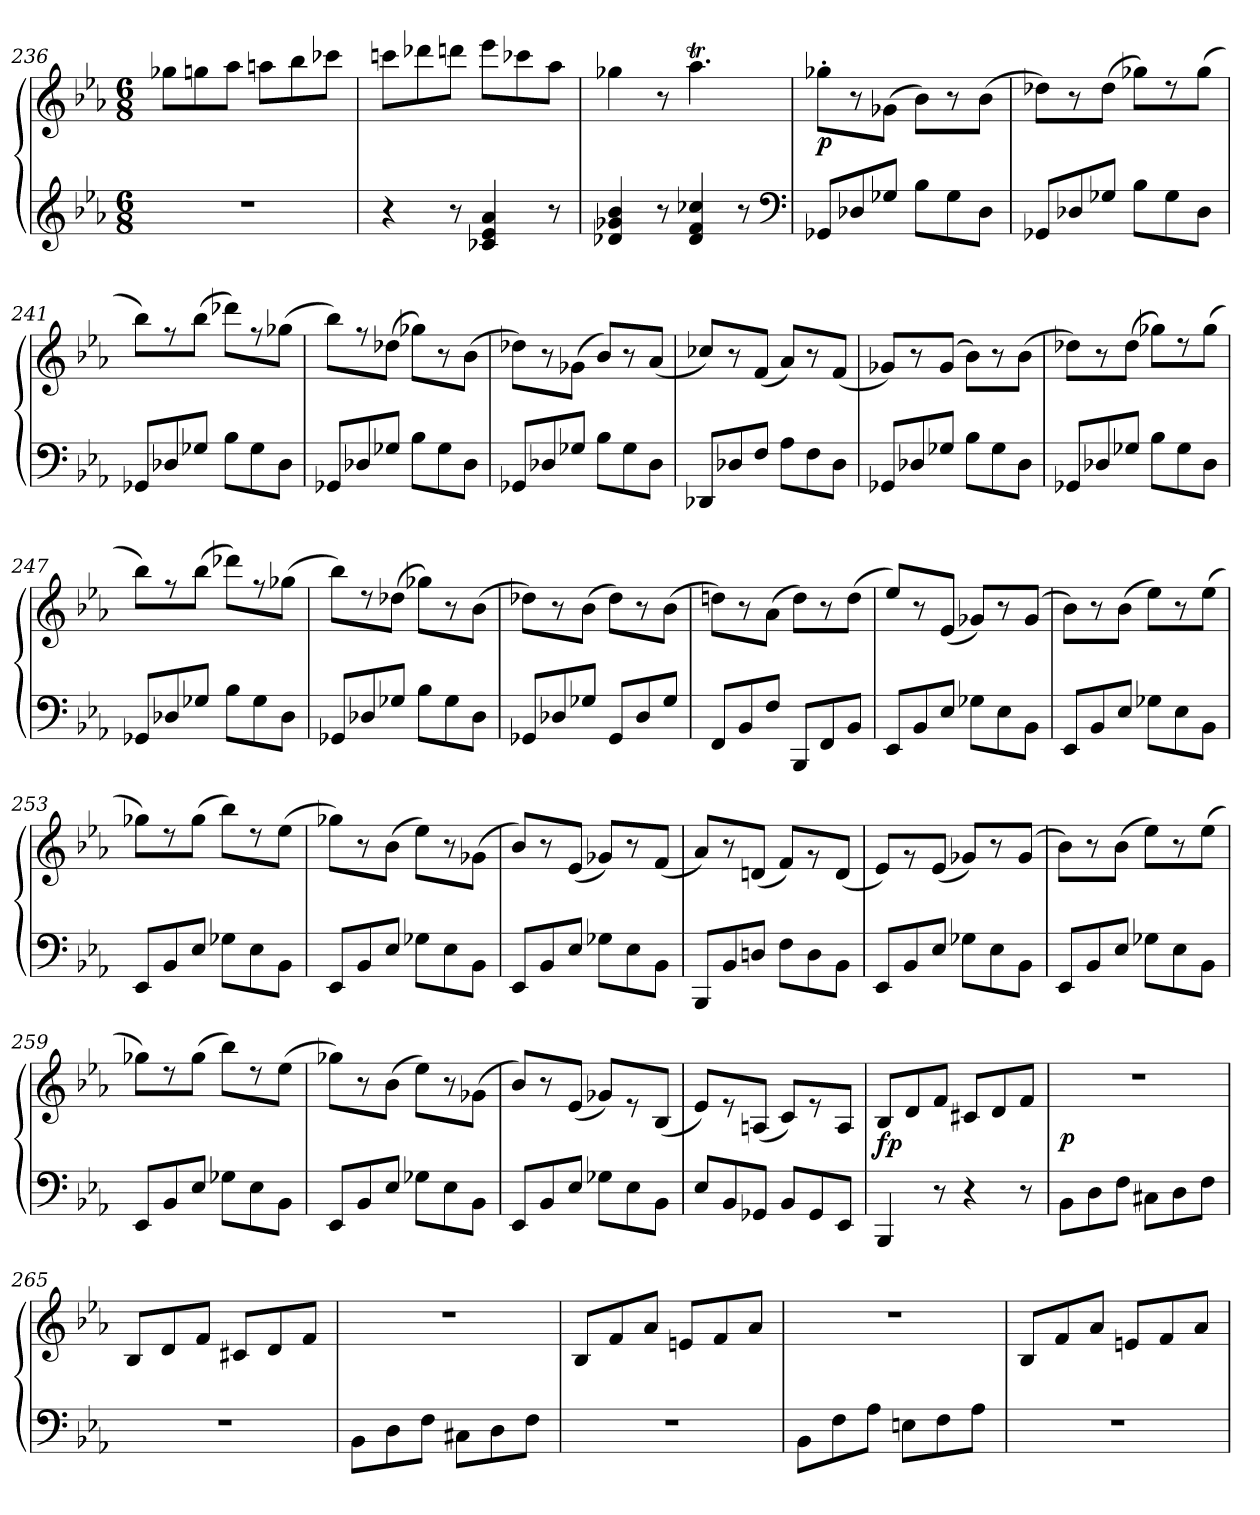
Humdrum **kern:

**kern	**kern	**dynam
*part1	*part1	*part1
*staff2	*staff1	*staff1/2
*clefG2	*clefG2	*
*k[b-e-a-]	*k[b-e-a-]	*
*M6/8	*M6/8	*
=236	=236	=236
2.rdd	8gg-X\L	.
.	8ggn\	.
.	8aa-\J	.
.	8aan\L	.
.	8bb-\	.
.	8ccc-X\J	.
!!LO:PB:g=z
=237	=237	=237
4r	8cccn\L	.
.	8ddd-X\	.
8r	8dddn\J	.
4a-/ 4e-/ 4c-X/	8eee-\L	.
.	8ccc-X\	.
8r	8aa-\J	.
=238	=238	=238
4b-/ 4g-X/ 4d-X/	4gg-X\	.
8r	8r	.
4cc-X/ 4f/ 4d-/	4.aa-T\	.
8r	.	.
*clefF4	*	*
=239	=239	=239
8GG-X/L	8gg-XTTT'\L	p
8D-X/	8r	.
8G-X/J	(>8g-X\J	.
8B-\L	8b-\L)	.
8G-\	8r	.
8D-\J	(>8b-\J	.
=240	=240	=240
8GG-X/L	8dd-X\L)	.
8D-X/	8r	.
8G-X/J	(>8dd-\J	.
8B-\L	8gg-X\L)	.
8G-\	8rdd	.
8D-\J	(>8gg-\J	.
=241	=241	=241
8GG-X/L	8bb-\L)	.
8D-X/	8rff	.
8G-X/J	(>8bb-\J	.
8B-\L	8ddd-X\L)	.
8G-\	8rff	.
8D-\J	(>8gg-X\J	.
=242	=242	=242
8GG-X/L	8bb-\L)	.
8D-X/	8r	.
8G-X/J	(>8dd-X\J	.
8B-\L	8gg-X\L)	.
8G-\	8r	.
8D-\J	(>8b-\J	.
=243	=243	=243
8GG-X/L	8dd-X\L)	.
8D-X/	8r	.
8G-X/J	(>8g-X\J	.
8B-\L	8b-/L)	.
8G-\	8r	.
8D-\J	(<8a-/J	.
!!LO:LB:g=z
=244	=244	=244
8DD-X/L	8cc-X/L)	.
8D-X/	8r	.
8F/J	(<8f/J	.
8A-\L	8a-/L)	.
8F\	8r	.
8D-\J	(<8f/J	.
=245	=245	=245
8GG-X/L	8g-X/L)	.
8D-X/	8r	.
8G-X/J	(>8g-/J	.
8B-\L	8b-\L)	.
8G-\	8r	.
8D-\J	(>8b-\J	.
=246	=246	=246
8GG-X/L	8dd-X\L)	.
8D-X/	8r	.
8G-X/J	(>8dd-\J	.
8B-\L	8gg-X\L)	.
8G-\	8rdd	.
8D-\J	(>8gg-\J	.
=247	=247	=247
8GG-X/L	8bb-\L)	.
8D-X/	8rff	.
8G-X/J	(>8bb-\J	.
8B-\L	8ddd-X\L)	.
8G-\	8rff	.
8D-\J	(>8gg-X\J	.
=248	=248	=248
8GG-X/L	8bb-\L)	.
8D-X/	8rdd	.
8G-X/J	(>8dd-X\J	.
8B-\L	8gg-X\L)	.
8G-\	8r	.
8D-\J	(>8b-\J	.
=249	=249	=249
8GG-X/L	8dd-X\L)	.
8D-X/	8r	.
8G-X/J	(>8b-\J	.
8GG-/L	8dd-\L)	.
8D-/	8r	.
8G-/J	(>8b-\J	.
!!LO:LB:g=z
=250	=250	=250
8FF/L	8ddn\L)	.
8BB-/	8r	.
8F/J	(8a-\J	.
8BBB-/L	8dd\L)	.
8FF/	8r	.
8BB-/J	(>8dd\J	.
=251	=251	=251
8EE-/L	8ee-/L)	.
8BB-/	8r	.
8E-/J	(<8e-/J	.
8G-X\L	8g-X/L)	.
8E-\	8r	.
8BB-\J	(>8g-/J	.
=252	=252	=252
8EE-/L	8b-\L)	.
8BB-/	8r	.
8E-/J	(>8b-\J	.
8G-X\L	8ee-\L)	.
8E-\	8r	.
8BB-\J	(>8ee-\J	.
=253	=253	=253
8EE-/L	8gg-X\L)	.
8BB-/	8rdd	.
8E-/J	(>8gg-\J	.
8G-X\L	8bb-\L)	.
8E-\	8rdd	.
8BB-\J	(>8ee-\J	.
=254	=254	=254
8EE-/L	8gg-X\L)	.
8BB-/	8r	.
8E-/J	(>8b-\J	.
8G-X\L	8ee-\L)	.
8E-\	8r	.
8BB-\J	(>8g-X\J	.
=255	=255	=255
8EE-/L	8b-/L)	.
8BB-/	8r	.
8E-/J	(<8e-/J	.
8G-X\L	8g-X/L)	.
8E-\	8r	.
8BB-\J	(<8f/J	.
=256	=256	=256
8BBB-/L	8a-/L)	.
8BB-/	8r	.
8Dn/J	(<8dn/J	.
8F\L	8f/L)	.
8D\	8rg	.
8BB-\J	(<8d/J	.
!!LO:LB:g=z
=257	=257	=257
8EE-/L	8e-/L)	.
8BB-/	8rg	.
8E-/J	(<8e-/J	.
8G-X\L	8g-X/L)	.
8E-\	8r	.
8BB-\J	(>8g-/J	.
=258	=258	=258
8EE-/L	8b-\L)	.
8BB-/	8r	.
8E-/J	(>8b-\J	.
8G-X\L	8ee-\L)	.
8E-\	8r	.
8BB-\J	(>8ee-\J	.
=259	=259	=259
8EE-/L	8gg-X\L)	.
8BB-/	8rdd	.
8E-/J	(>8gg-\J	.
8G-X\L	8bb-\L)	.
8E-\	8rdd	.
8BB-\J	(>8ee-\J	.
=260	=260	=260
8EE-/L	8gg-X\L)	.
8BB-/	8r	.
8E-/J	(>8b-\J	.
8G-X\L	8ee-\L)	.
8E-\	8r	.
8BB-\J	(>8g-X\J	.
=261	=261	=261
8EE-/L	8b-/L)	.
8BB-/	8r	.
8E-/J	(<8e-/J	.
8G-X\L	8g-X/L)	.
8E-\	8re	.
8BB-\J	(<8B-/J	.
=262	=262	=262
8E-/L	8e-/L)	.
8BB-/	8re	.
8GG-X/J	(<8An/J	.
8BB-/L	8c/L)	.
8GG-/	8re	.
8EE-/J	8A/J	.
=263	=263	=263
4BBB-/	8B-/L	fp
.	8d/	.
8r	8f/J	.
4r	8c#X/L	.
.	8d/	.
8r	8f/J	.
!!LO:LB:g=z
=264	=264	=264
8BB-\L	2.rdd	p
8D\	.	.
8F\J	.	.
8C#X\L	.	.
8D\	.	.
8F\J	.	.
=265	=265	=265
2.rF	8B-/L	.
.	8d/	.
.	8f/J	.
.	8c#X/L	.
.	8d/	.
.	8f/J	.
=266	=266	=266
8BB-\L	2.rdd	.
8D\	.	.
8F\J	.	.
8C#X\L	.	.
8D\	.	.
8F\J	.	.
=267	=267	=267
2.rF	8B-/L	.
.	8f/	.
.	8a-/J	.
.	8en/L	.
.	8f/	.
.	8a-/J	.
=268	=268	=268
8BB-\L	2.rdd	.
8F\	.	.
8A-\J	.	.
8En\L	.	.
8F\	.	.
8A-\J	.	.
=269	=269	=269
2.rF	8B-/L	.
.	8f/	.
.	8a-/J	.
.	8en/L	.
.	8f/	.
.	8a-/J	.
=	=	=
*-	*-	*-
